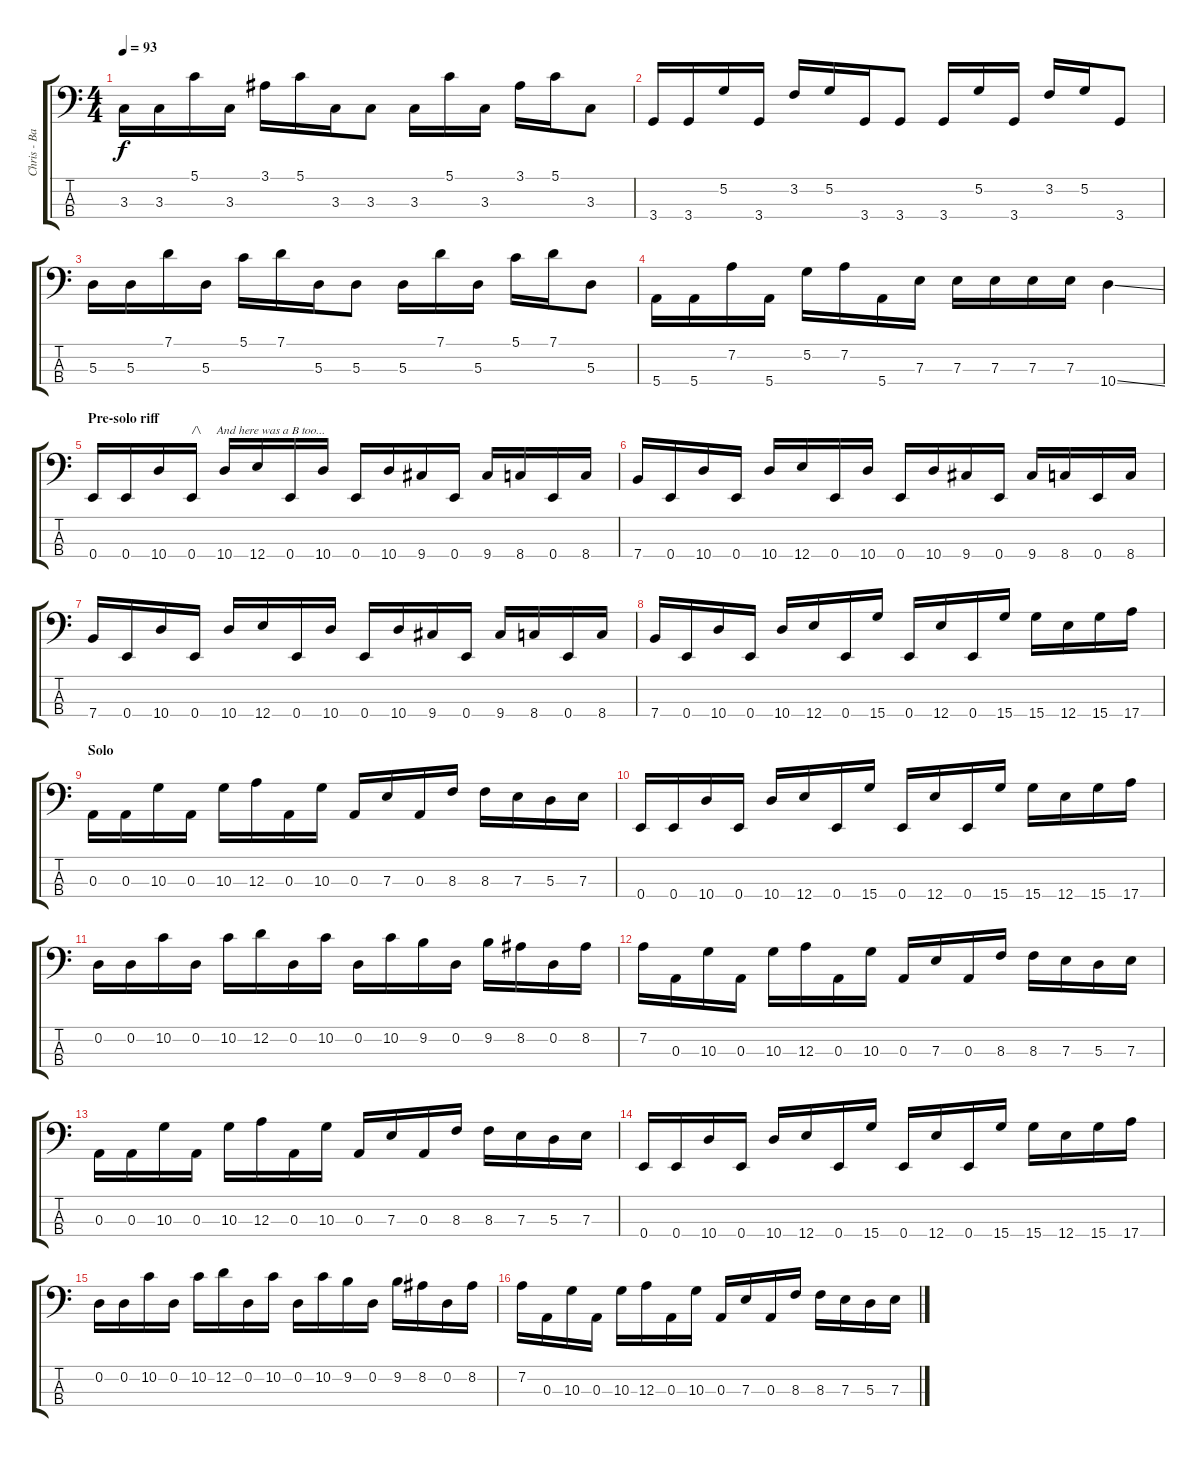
\track ("Chris - Bass" "Chris - Ba") {instrument electricbassfinger}
\staff {score tabs}
\tuning (G2 D2 A1 E1) {hide}
\ts (4 4)
\tempo 93
\clef f4
\ks c
3.3.16{dy f} 3.3.16 5.1.16 3.3.16 3.1.16 5.1.16 3.3.16 3.3.8 3.3.16 5.1.16 3.3.16 3.1.16 5.1.16 3.3.8 |
3.4.16 3.4.16 5.2.16 3.4.16 3.2.16 5.2.16 3.4.16 3.4.8 3.4.16 5.2.16 3.4.16 3.2.16 5.2.16 3.4.8 |
5.3.16 5.3.16 7.1.16 5.3.16 5.1.16 7.1.16 5.3.16 5.3.8 5.3.16 7.1.16 5.3.16 5.1.16 7.1.16 5.3.8 |
5.4.16 5.4.16 7.2.16 5.4.16 5.2.16 7.2.16 5.4.16 7.3.16 7.3.16 7.3.16 7.3.16 7.3.16 10.4{ss}.4 |
\section ("" "Pre-solo riff")
0.4.16 0.4.16 10.4.16 0.4.16{txt "/\\     And here was a B too..."} 10.4.16 12.4.16 0.4.16 10.4.16 0.4.16 10.4.16 9.4.16 0.4.16 9.4.16 8.4.16 0.4.16 8.4.16 |
7.4.16 0.4.16 10.4.16 0.4.16 10.4.16 12.4.16 0.4.16 10.4.16 0.4.16 10.4.16 9.4.16 0.4.16 9.4.16 8.4.16 0.4.16 8.4.16 |
7.4.16 0.4.16 10.4.16 0.4.16 10.4.16 12.4.16 0.4.16 10.4.16 0.4.16 10.4.16 9.4.16 0.4.16 9.4.16 8.4.16 0.4.16 8.4.16 |
7.4.16 0.4.16 10.4.16 0.4.16 10.4.16 12.4.16 0.4.16 15.4.16 0.4.16 12.4.16 0.4.16 15.4.16 15.4.16 12.4.16 15.4.16 17.4.16 |
\section ("" "Solo")
0.3.16 0.3.16 10.3.16 0.3.16 10.3.16 12.3.16 0.3.16 10.3.16 0.3.16 7.3.16 0.3.16 8.3.16 8.3.16 7.3.16 5.3.16 7.3.16 |
0.4.16 0.4.16 10.4.16 0.4.16 10.4.16 12.4.16 0.4.16 15.4.16 0.4.16 12.4.16 0.4.16 15.4.16 15.4.16 12.4.16 15.4.16 17.4.16 |
0.2.16 0.2.16 10.2.16 0.2.16 10.2.16 12.2.16 0.2.16 10.2.16 0.2.16 10.2.16 9.2.16 0.2.16 9.2.16 8.2.16 0.2.16 8.2.16 |
7.2.16 0.3.16 10.3.16 0.3.16 10.3.16 12.3.16 0.3.16 10.3.16 0.3.16 7.3.16 0.3.16 8.3.16 8.3.16 7.3.16 5.3.16 7.3.16 |
0.3.16 0.3.16 10.3.16 0.3.16 10.3.16 12.3.16 0.3.16 10.3.16 0.3.16 7.3.16 0.3.16 8.3.16 8.3.16 7.3.16 5.3.16 7.3.16 |
0.4.16 0.4.16 10.4.16 0.4.16 10.4.16 12.4.16 0.4.16 15.4.16 0.4.16 12.4.16 0.4.16 15.4.16 15.4.16 12.4.16 15.4.16 17.4.16 |
0.2.16 0.2.16 10.2.16 0.2.16 10.2.16 12.2.16 0.2.16 10.2.16 0.2.16 10.2.16 9.2.16 0.2.16 9.2.16 8.2.16 0.2.16 8.2.16 |
7.2.16 0.3.16 10.3.16 0.3.16 10.3.16 12.3.16 0.3.16 10.3.16 0.3.16 7.3.16 0.3.16 8.3.16 8.3.16 7.3.16 5.3.16 7.3.16
